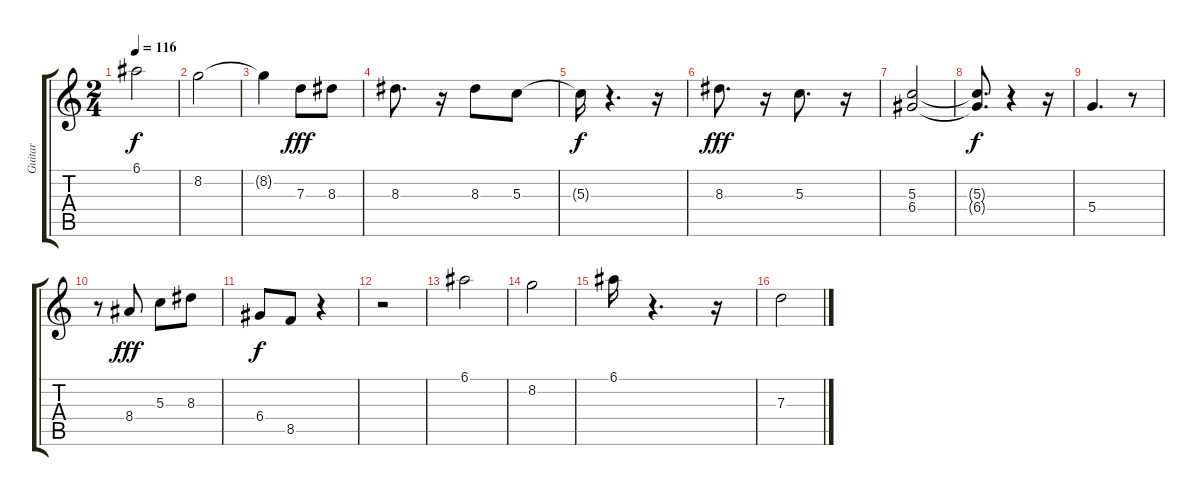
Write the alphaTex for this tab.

\track ("Guitar" "Guitar") {instrument overdrivenguitar}
\staff {score tabs}
\tuning (E4 B3 G3 D3 A2 E2) {hide}
\ts (2 4)
\tempo 116
\clef g2
\ks c
6.1.2{dy f} |
8.2.2 |
8.2{t}.4 7.3.8{dy fff} 8.3.8 |
8.3.8{d} r.16 8.3.8 5.3.8 |
5.3{t}.16{dy f} r.4{d} r.16 |
8.3.8{d dy fff} r.16 5.3.8{d} r.16 |
(5.3 6.4).2 |
(5.3{t} 6.4{t}).8{d dy f} r.4 r.16 |
5.4.4{d} r.8 |
r.8 8.4.8{dy fff} 5.3.8 8.3.8 |
6.4.8{dy f} 8.5.8 r.4 |
r.2 |
6.1.2 |
8.2.2 |
6.1.16 r.4{d} r.16 |
7.3.2
